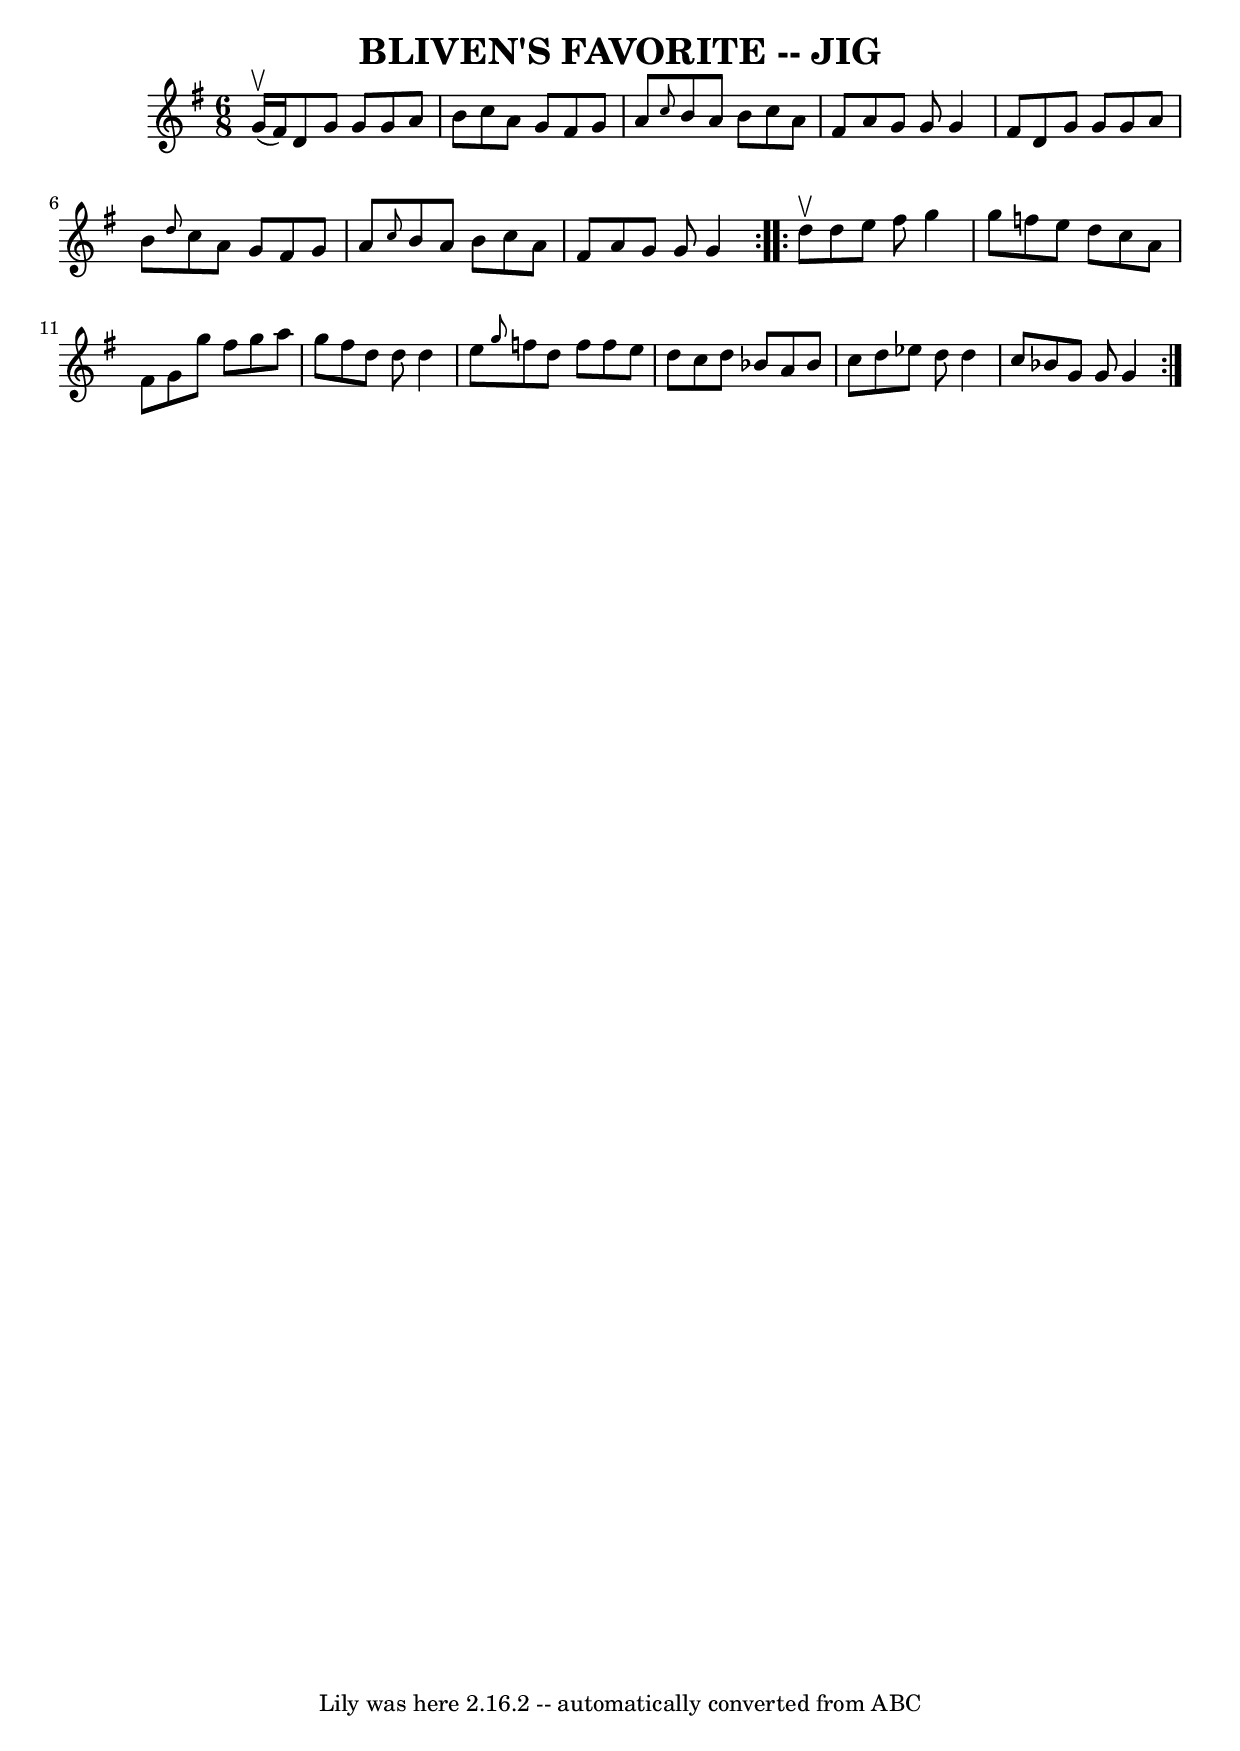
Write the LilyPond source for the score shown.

\version "2.16.2"
\include "Mammoth.ily"
\header {
  %% book = "Ryan's Mammoth Collection of Fiddle Tunes"
  crossRefNumber = "1"
  footnotes = ""
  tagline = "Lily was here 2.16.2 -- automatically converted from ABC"
  title = "BLIVEN'S FAVORITE -- JIG"

}
voicedefault =  {



  \repeat volta 2 {

    \time 6/8 
    \key g \major
    g'16 (^\upbow fis'16)       |
    d'8    
    g'8 g'8 g'8 a'8 b'8    |
    c''8 a'8 g'8 fis'8    
    g'8 a'8    |
    \grace { c''8  
	   } b'8 a'8 b'8 c''8 a'8   
    fis'8    |
    a'8 g'8 g'8 g'4 fis'8        |
    d'8    
    g'8 g'8 g'8 a'8 b'8    |
    \grace { d''8  
	   } c''8 a'8   
    g'8 fis'8 g'8 a'8    |
    \grace { c''8  
	   } b'8 a'8 b'8 
    c''8 a'8 fis'8    |
    a'8 g'8 g'8 g'4    
  }     

  \repeat volta 2 {
    d''8^\upbow       |
    d''8 e''8 fis''8    
    g''4 g''8    |
    f''8 e''8 d''8 c''8 a'8 fis'8    
    |
    g'8 g''8 fis''8 g''8 a''8 g''8    |
    fis''8   
    d''8 d''8 d''4 e''8        |
    \grace { g''8  
	   } f''8    
    d''8 f''8 f''8 e''8 d''8    |
    c''8 d''8 bes'8 a'8 
    bes'8 c''8    |
    d''8 ees''8 d''8 d''4 c''8    
    |
    bes'8 g'8 g'8 g'4    
  }   

}

\score{
  <<

    \context Staff="default"
    {
      \voicedefault 
      
    }

  >>
  \layout {
    
  }
  \midi {
  }

}
